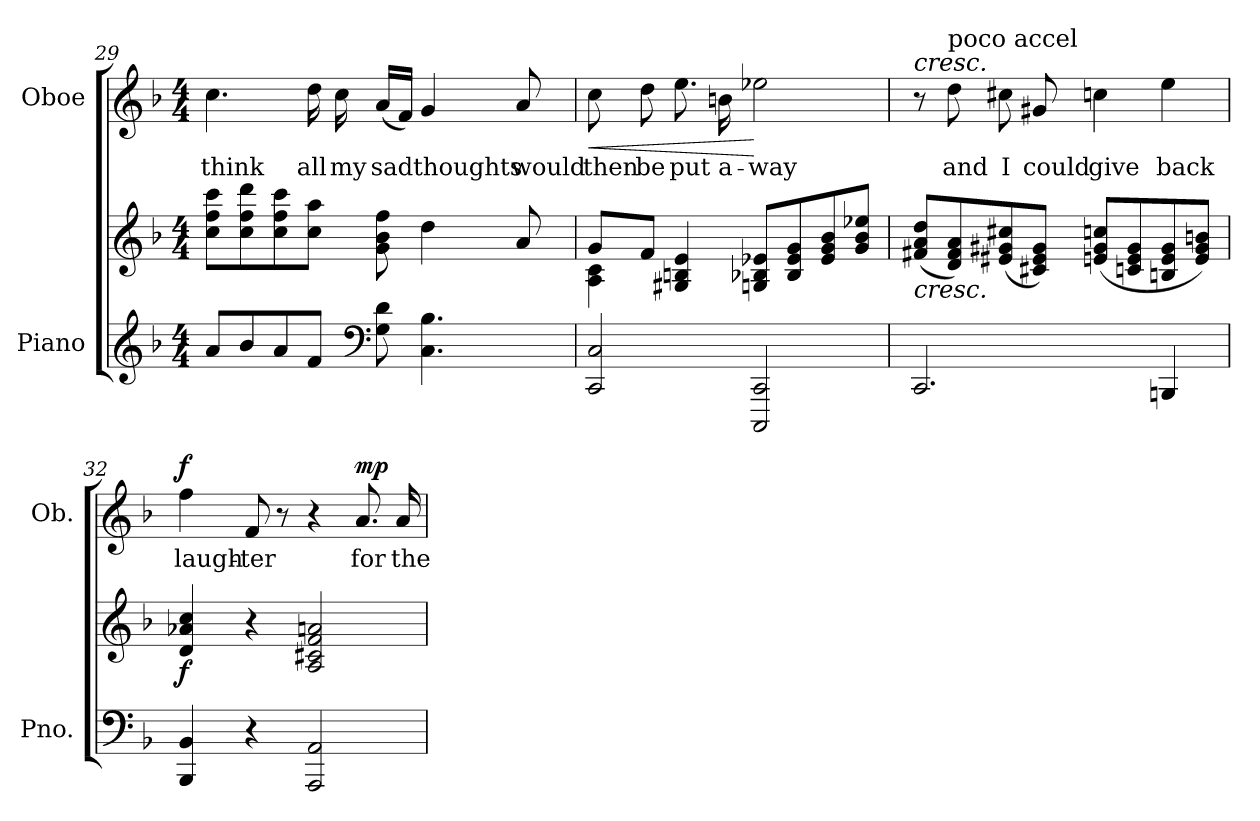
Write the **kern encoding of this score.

**kern	**kern	**dynam	**kern	**text	**dynam
*part2	*part2	*part2	*part1	*part1	*part1
*staff3	*staff2	*staff2/3	*staff1	*staff1	*staff1
*I"Piano	*	*	*I"Oboe	*	*
*I'Pno.	*	*	*I'Ob.	*	*
*clefG2	*clefG2	*	*clefG2	*	*
*k[b-]	*k[b-]	*	*k[b-]	*	*
*M4/4	*M4/4	*	*M4/4	*	*
=29	=29	=29	=29	=29	=29
!	!	!	!	!LO:LY:b	!
8a/L	8cc\ 8ff\ 8ccc\L	.	4.cc\	think	.
8b-/	8cc\ 8ff\ 8ddd\	.	.	.	.
8a/	8cc\ 8ff\ 8ccc\	.	.	.	.
!	!	!	!	!LO:LY:b	!
8f/J	8cc\ 8aa\J	.	16dd\	all	.
!	!	!	!	!LO:LY:b	!
.	.	.	16cc\	my	.
*clefF4	*	*	*	*	*
!	!	!	!	!LO:LY:b	!
8G\ 8d\	8g\ 8b-\ 8ff\	.	(16a/LL	sad	.
.	.	.	16f/JJ)	.	.
!	!	!	!	!LO:LY:b	!
4.C\ 4.B-\	4dd\	.	4g/	thoughts	.
!	!	!	!	!LO:LY:b	!
.	8a/	.	8a/	would	.
=30	=30	=30	=30	=30	=30
*	*^	*	*	*	*
!	!	!	!	!	!LO:LY:b	!LO:HP:b
2CC/ 2C/	8g/L	4A\ 4c\	.	8cc\	then	<
!	!	!	!	!	!LO:LY:b	!
.	8f/J	.	.	8dd\	be	.
!	!	!	!	!	!LO:LY:b	!
.	4G#X/ 4Bn/ 4e/	2.ryy	.	8.ee\	put	.
!	!	!	!	!	!LO:LY:b	!
.	.	.	.	16bn\	a-	.
!	!	!	!	!	!LO:LY:b	!
2CCC/ 2CC/	8Gn/ 8B-X/ 8e-X/L	.	.	2ee-X\	-way	[
.	8B-/ 8e-/ 8g/	.	.	.	.	.
.	8e-/ 8g/ 8b-/	.	.	.	.	.
.	8g/ 8b-/ 8ee-X/J	.	.	.	.	.
*	*v	*v	*	*	*	*
!!LO:LB:g=z
=31	=31	=31	=31	=31	=31
!	!	!	!LO:TX:a:i:t=cresc.	!	!
!	!LO:TX:b:i:t=cresc.	!	!	!	!
2.CC/	(8f#X/ 8a/ 8dd/L	.	8r	.	.
!	!	!	!LO:TX:a:t=poco accel	!	!
!	!	!	!	!LO:LY:b	!
.	8d/ 8f#/ 8a/)	.	8dd\	and	.
!	!	!	!	!LO:LY:b	!
.	(8e#X/ 8g#X/ 8cc#X/	.	8cc#X\	I	.
!	!	!	!	!LO:LY:b	!
.	8c#X/ 8e#/ 8g#/J)	.	8g#X/	could	.
!	!	!	!	!LO:LY:b	!
.	(8en/ 8g#/ 8ccn/L	.	4ccn\	give	.
.	8cn/ 8e/ 8g#/	.	.	.	.
!	!	!	!	!LO:LY:b	!
4BBBn/	8Bn/ 8e/ 8g#/	.	4ee\	back	.
.	8e/ 8g#/ 8bn/J)	.	.	.	.
=32	=32	=32	=32	=32	=32
!	!	!LO:DY:b	!	!LO:LY:b	!LO:DY:a
4BBB-/ 4BB-/	4d/ 4a-X/ 4cc/	f	4ff\	laugh-	f
!	!	!	!	!LO:LY:b	!
4r	4r	.	8f/	-ter	.
.	.	.	8r	.	.
2AAA/ 2AA/	2A/ 2c#X/ 2f/ 2an/	.	4r	.	.
!	!	!	!	!LO:LY:b	!LO:DY:a
.	.	.	8.a/	for	mp
!	!	!	!	!LO:LY:b	!
.	.	.	16a/	the	.
=	=	=	=	=	=
*-	*-	*-	*-	*-	*-
